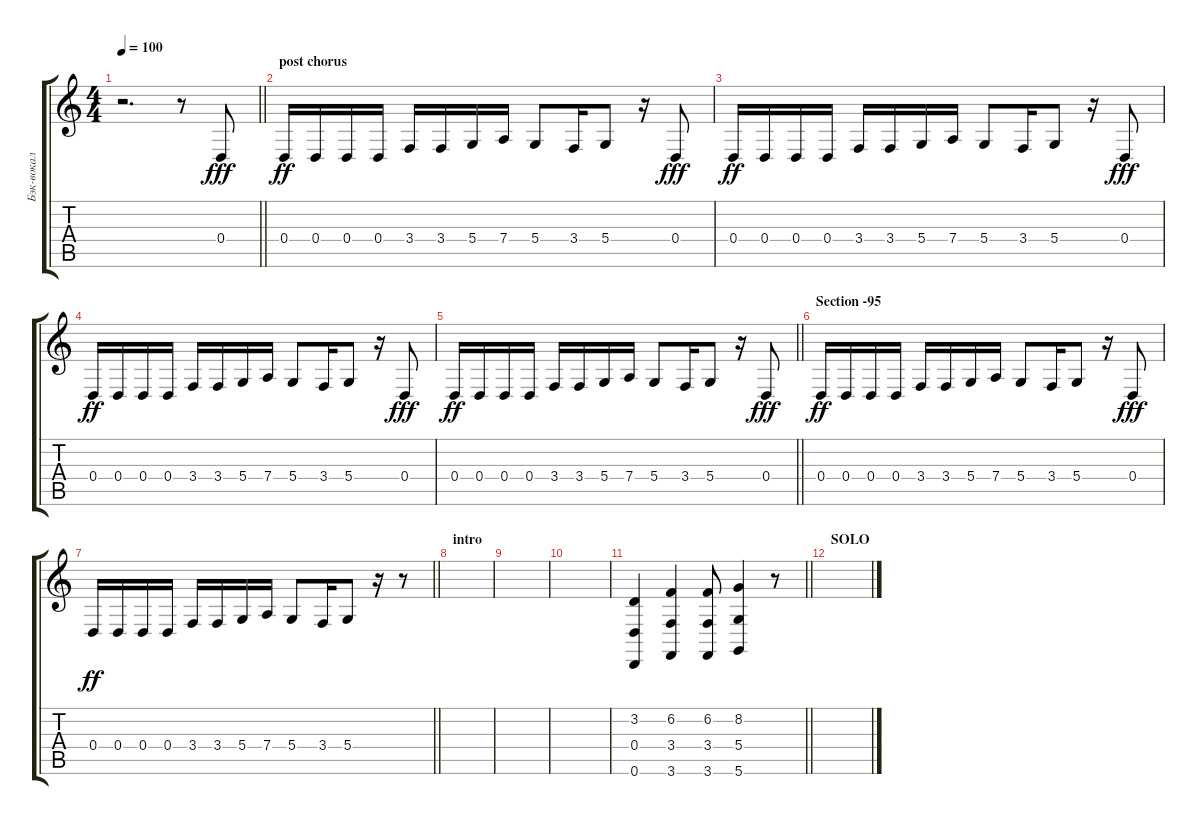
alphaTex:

\track ("Бэк-вокал" "Бэк-вокал") {instrument lead2sawtooth}
\staff {score tabs}
\tuning (E4 B3 G3 D3 A2 D2) {hide}
\ts (4 4)
\tempo 100
\clef g2
\barLineRight lightlight
\ks c
r.2{d dy fff} r.8 0.4.8 |
\section ("" "post chorus")
0.4.16{dy ff} 0.4.16 0.4.16 0.4.16 3.4.16 3.4.16 5.4.16 7.4.16 5.4.8 3.4.16 5.4.8 r.16 0.4.8{dy fff} |
0.4.16{dy ff} 0.4.16 0.4.16 0.4.16 3.4.16 3.4.16 5.4.16 7.4.16 5.4.8 3.4.16 5.4.8 r.16 0.4.8{dy fff} |
0.4.16{dy ff} 0.4.16 0.4.16 0.4.16 3.4.16 3.4.16 5.4.16 7.4.16 5.4.8 3.4.16 5.4.8 r.16 0.4.8{dy fff} |
\barLineRight lightlight
0.4.16{dy ff} 0.4.16 0.4.16 0.4.16 3.4.16 3.4.16 5.4.16 7.4.16 5.4.8 3.4.16 5.4.8 r.16 0.4.8{dy fff} |
\section ("" "Section -95")
0.4.16{dy ff} 0.4.16 0.4.16 0.4.16 3.4.16 3.4.16 5.4.16 7.4.16 5.4.8 3.4.16 5.4.8 r.16 0.4.8{dy fff} |
\barLineRight lightlight
0.4.16{dy ff} 0.4.16 0.4.16 0.4.16 3.4.16 3.4.16 5.4.16 7.4.16 5.4.8 3.4.16 5.4.8 r.16 r.8 |
\section ("" "intro")
|
|
|
\barLineRight lightlight
(3.2 0.4 0.6).4 (6.2 3.4 3.6).4 (6.2 3.4 3.6).8 (8.2 5.4 5.6).4 r.8 |
\section ("" "SOLO")
